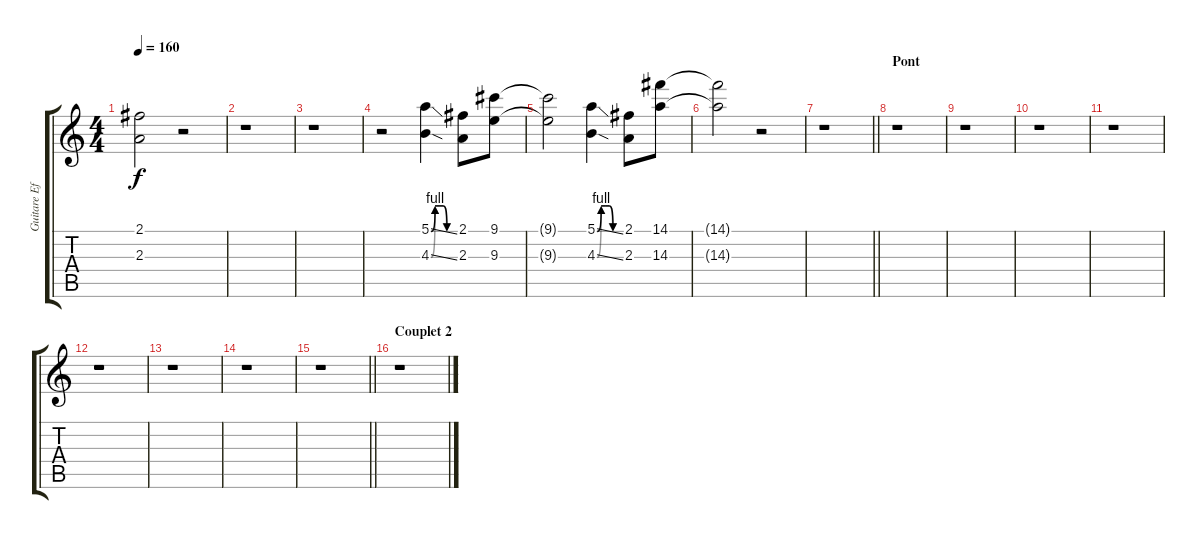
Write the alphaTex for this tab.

\track ("Guitare Effet" "Guitare Ef") {instrument electricguitarclean}
\staff {score tabs}
\tuning (E4 B3 G3 D3 A2 E2) {hide}
\ts (4 4)
\tempo 160
\clef g2
\ks c
(2.1{t} 2.3{t}).2{dy f} r.2 |
r.1 |
r.1 |
r.2 (5.1{be (custom 0 0 10 4 20 4 30 4 40 0 60 0) ss} 4.3{be (custom 0 0 10 4 20 4 30 4 39 0 60 0) ss}).4 (2.1 2.3).8 (9.1 9.3).8 |
(9.1{t} 9.3{t}).2 (5.1{be (custom 0 0 10 4 20 4 30 4 40 0 60 0) ss} 4.3{be (custom 0 0 10 4 20 4 30 4 39 0 60 0) ss}).4 (2.1 2.3).8 (14.1 14.3).8 |
(14.1{t} 14.3{t}).2 r.2 |
\barLineRight lightlight
r.1 |
\section ("" "Pont")
r.1 |
r.1 |
r.1 |
r.1 |
r.1 |
r.1 |
r.1 |
\barLineRight lightlight
r.1 |
\section ("" "Couplet 2")
r.1
